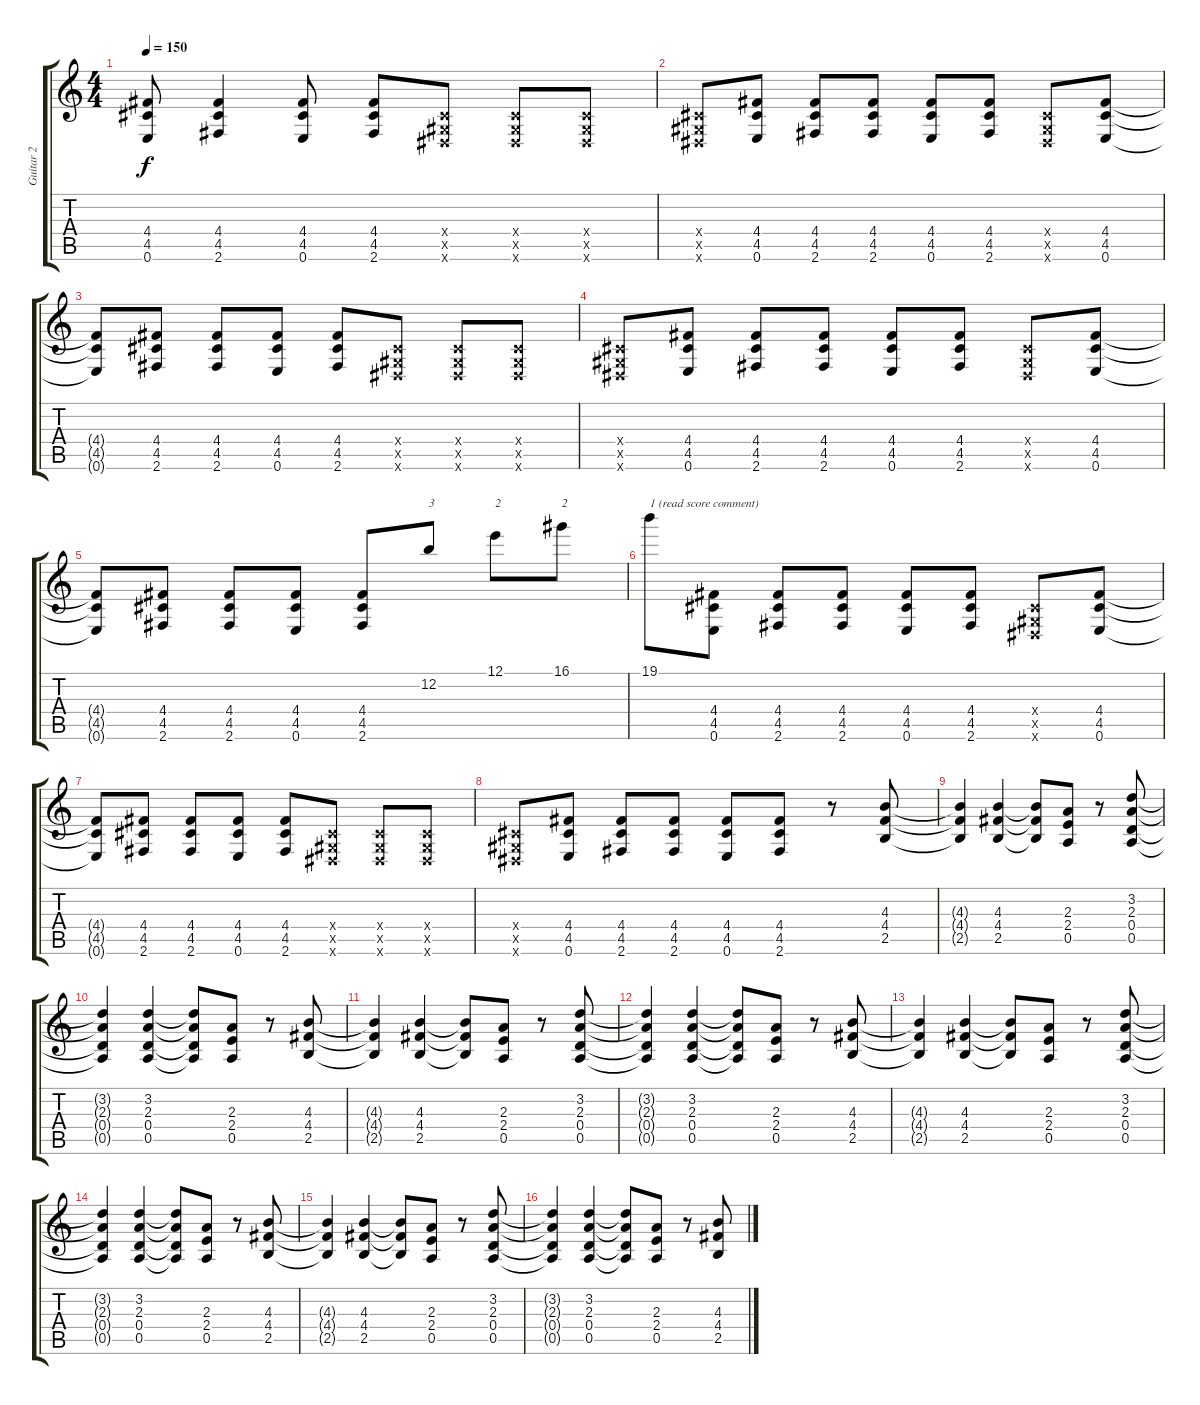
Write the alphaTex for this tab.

\track ("Guitar 2" "Guitar 2") {instrument overdrivenguitar}
\staff {score tabs}
\tuning (E4 B3 G3 D3 A2 E2) {hide}
\ts (4 4)
\tempo 150
\clef g2
\ks c
(4.4 4.5 0.6).8{dy f} (4.4 4.5 2.6).4 (4.4 4.5 0.6).8 (4.4 4.5 2.6).8 (-1.4{x} -1.5{x} -1.6{x}).8 (-1.4{x} -1.5{x} -1.6{x}).8 (-1.4{x} -1.5{x} -1.6{x}).8 |
(-1.4{x} -1.5{x} -1.6{x}).8 (4.4 4.5 0.6).8 (4.4 4.5 2.6).8 (4.4 4.5 2.6).8 (4.4 4.5 0.6).8 (4.4 4.5 2.6).8 (-1.4{x} -1.5{x} -1.6{x}).8 (4.4 4.5 0.6).8 |
(4.4{t} 4.5{t} 0.6{t}).8 (4.4 4.5 2.6).8 (4.4 4.5 2.6).8 (4.4 4.5 0.6).8 (4.4 4.5 2.6).8 (-1.4{x} -1.5{x} -1.6{x}).8 (-1.4{x} -1.5{x} -1.6{x}).8 (-1.4{x} -1.5{x} -1.6{x}).8 |
(-1.4{x} -1.5{x} -1.6{x}).8 (4.4 4.5 0.6).8 (4.4 4.5 2.6).8 (4.4 4.5 2.6).8 (4.4 4.5 0.6).8 (4.4 4.5 2.6).8 (-1.4{x} -1.5{x} -1.6{x}).8 (4.4 4.5 0.6).8 |
(4.4{t} 4.5{t} 0.6{t}).8 (4.4 4.5 2.6).8 (4.4 4.5 2.6).8 (4.4 4.5 0.6).8 (4.4 4.5 2.6).8 12.2.8{txt "3" instrument guitarharmonics} 12.1.8{txt "2"} 16.1.8{txt "2"} |
19.1.8{txt "1 (read score comment)"} (4.4 4.5 0.6).8{instrument overdrivenguitar} (4.4 4.5 2.6).8 (4.4 4.5 2.6).8 (4.4 4.5 0.6).8 (4.4 4.5 2.6).8 (-1.4{x} -1.5{x} -1.6{x}).8 (4.4 4.5 0.6).8 |
(4.4{t} 4.5{t} 0.6{t}).8 (4.4 4.5 2.6).8 (4.4 4.5 2.6).8 (4.4 4.5 0.6).8 (4.4 4.5 2.6).8 (-1.4{x} -1.5{x} -1.6{x}).8 (-1.4{x} -1.5{x} -1.6{x}).8 (-1.4{x} -1.5{x} -1.6{x}).8 |
(-1.4{x} -1.5{x} -1.6{x}).8 (4.4 4.5 0.6).8 (4.4 4.5 2.6).8 (4.4 4.5 2.6).8 (4.4 4.5 0.6).8 (4.4 4.5 2.6).8 r.8 (4.3 4.4 2.5).8 |
(4.3{t} 4.4{t} 2.5{t}).4 (4.3 4.4 2.5).4 (4.3{t} 4.4{t} 2.5{t}).8 (2.3 2.4 0.5).8 r.8 (3.2 2.3 0.4 0.5).8 |
(3.2{t} 2.3{t} 0.4{t} 0.5{t}).4 (3.2 2.3 0.4 0.5).4 (3.2{t} 2.3{t} 0.4{t} 0.5{t}).8 (2.3 2.4 0.5).8 r.8 (4.3 4.4 2.5).8 |
(4.3{t} 4.4{t} 2.5{t}).4 (4.3 4.4 2.5).4 (4.3{t} 4.4{t} 2.5{t}).8 (2.3 2.4 0.5).8 r.8 (3.2 2.3 0.4 0.5).8 |
(3.2{t} 2.3{t} 0.4{t} 0.5{t}).4 (3.2 2.3 0.4 0.5).4 (3.2{t} 2.3{t} 0.4{t} 0.5{t}).8 (2.3 2.4 0.5).8 r.8 (4.3 4.4 2.5).8 |
(4.3{t} 4.4{t} 2.5{t}).4 (4.3 4.4 2.5).4 (4.3{t} 4.4{t} 2.5{t}).8 (2.3 2.4 0.5).8 r.8 (3.2 2.3 0.4 0.5).8 |
(3.2{t} 2.3{t} 0.4{t} 0.5{t}).4 (3.2 2.3 0.4 0.5).4 (3.2{t} 2.3{t} 0.4{t} 0.5{t}).8 (2.3 2.4 0.5).8 r.8 (4.3 4.4 2.5).8 |
(4.3{t} 4.4{t} 2.5{t}).4 (4.3 4.4 2.5).4 (4.3{t} 4.4{t} 2.5{t}).8 (2.3 2.4 0.5).8 r.8 (3.2 2.3 0.4 0.5).8 |
(3.2{t} 2.3{t} 0.4{t} 0.5{t}).4 (3.2 2.3 0.4 0.5).4 (3.2{t} 2.3{t} 0.4{t} 0.5{t}).8 (2.3 2.4 0.5).8 r.8 (4.3 4.4 2.5).8
